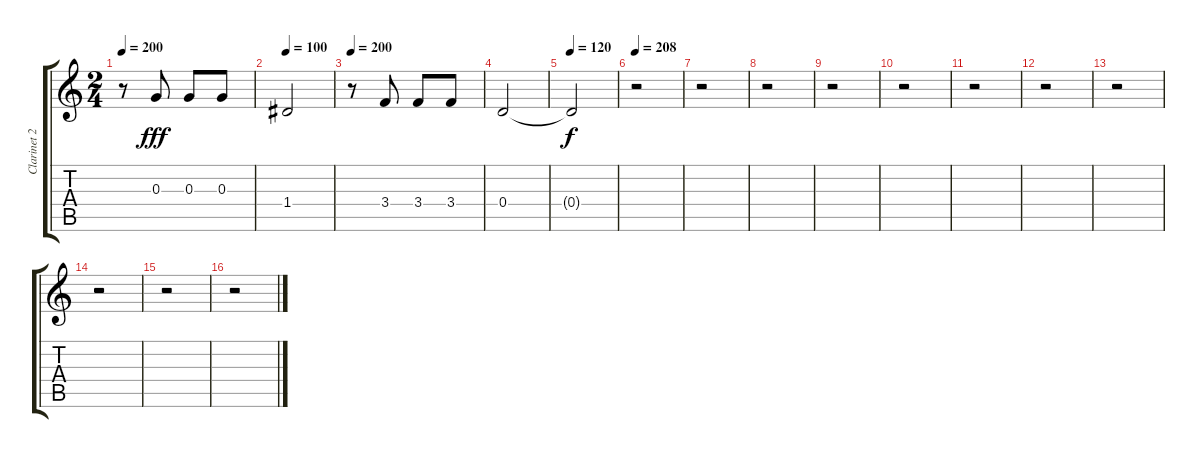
\track ("Clarinet 2" "Clarinet 2") {instrument acousticguitarnylon}
\staff {score tabs}
\tuning (E4 B3 G3 D3 A2 E2) {hide}
\ts (2 4)
\tempo 200
\clef g2
\ks c
r.8{dy fff instrument acousticguitarnylon} 0.3.8 0.3.8 0.3.8 |
\tempo 100
1.4.2 |
\tempo 200
r.8 3.4.8 3.4.8 3.4.8 |
0.4.2 |
\tempo 120
0.4{t}.2{dy f} |
\tempo 208
r.2 |
r.2 |
r.2 |
r.2 |
r.2 |
r.2 |
r.2 |
r.2 |
r.2 |
r.2 |
r.2
